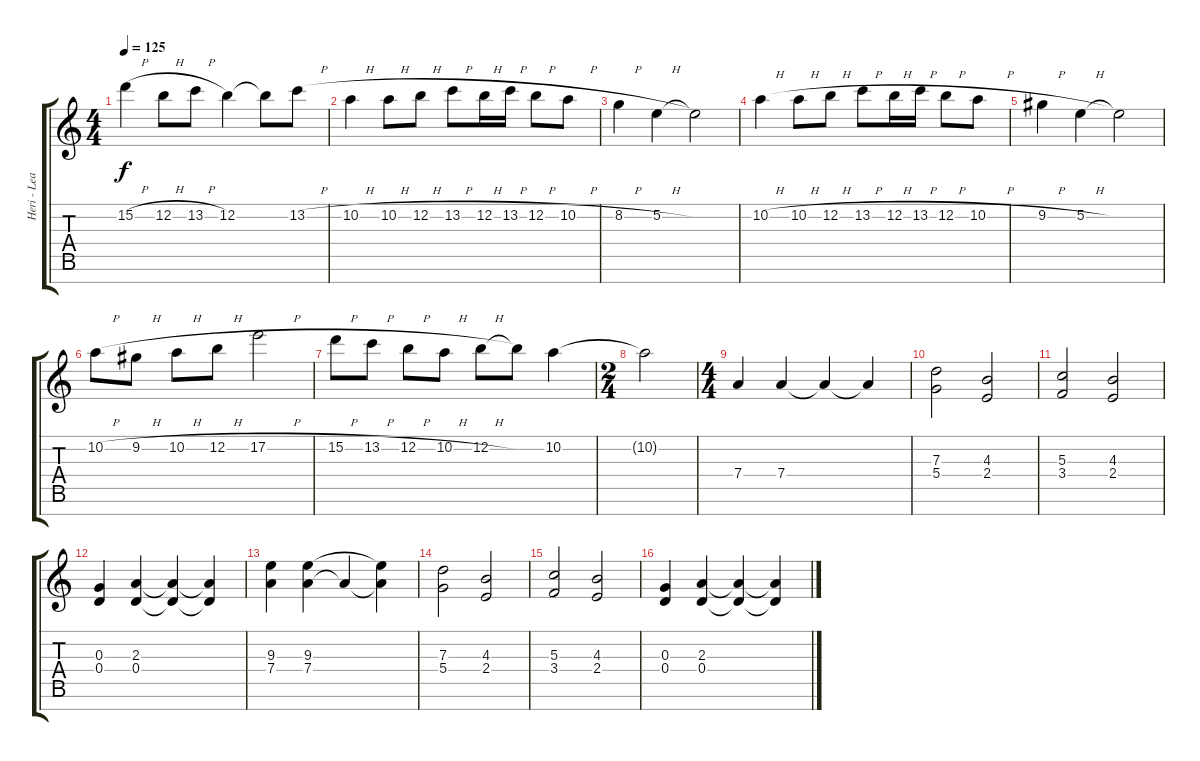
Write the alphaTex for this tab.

\track ("Heri - Lead" "Heri - Lea") {instrument distortionguitar}
\staff {score tabs}
\tuning (E4 B3 G3 D3 A2 E2 B1) {hide}
\ts (4 4)
\tempo 125
\clef g2
\ks c
15.2{h}.4{dy f} 12.2{h}.8 13.2{h}.8 12.2.4 12.2{t}.8 13.2{h}.8 |
10.2{h}.4 10.2{h}.8 12.2{h}.8 13.2{h}.8 12.2{h}.16 13.2{h}.16 12.2{h}.8 10.2{h}.8 |
8.2{h}.4 5.2{h}.4 5.2{t}.2 |
10.2{h}.4 10.2{h}.8 12.2{h}.8 13.2{h}.8 12.2{h}.16 13.2{h}.16 12.2{h}.8 10.2{h}.8 |
9.2{h}.4 5.2{h}.4 5.2{t}.2 |
10.2{h}.8 9.2{h}.8 10.2{h}.8 12.2{h}.8 17.2{h}.2 |
15.2{h}.8 13.2{h}.8 12.2{h}.8 10.2{h}.8 12.2{h}.8 12.2{t}.8 10.2.4 |
\ts (2 4)
10.2{t}.2 |
\ts (4 4)
7.4.4 7.4.4 7.4{t}.4 7.4{t}.4 |
(7.3 5.4).2 (4.3 2.4).2 |
(5.3 3.4).2 (4.3 2.4).2 |
(0.3 0.4).4 (2.3 0.4).4 (2.3{t} 0.4{t}).4 (2.3{t} 0.4{t}).4 |
(9.3 7.4).4 (9.3 7.4).4 7.4{t}.4 (9.3{t} 7.4{t}).4 |
(7.3 5.4).2 (4.3 2.4).2 |
(5.3 3.4).2 (4.3 2.4).2 |
(0.3 0.4).4 (2.3 0.4).4 (2.3{t} 0.4{t}).4 (2.3{t} 0.4{t}).4
